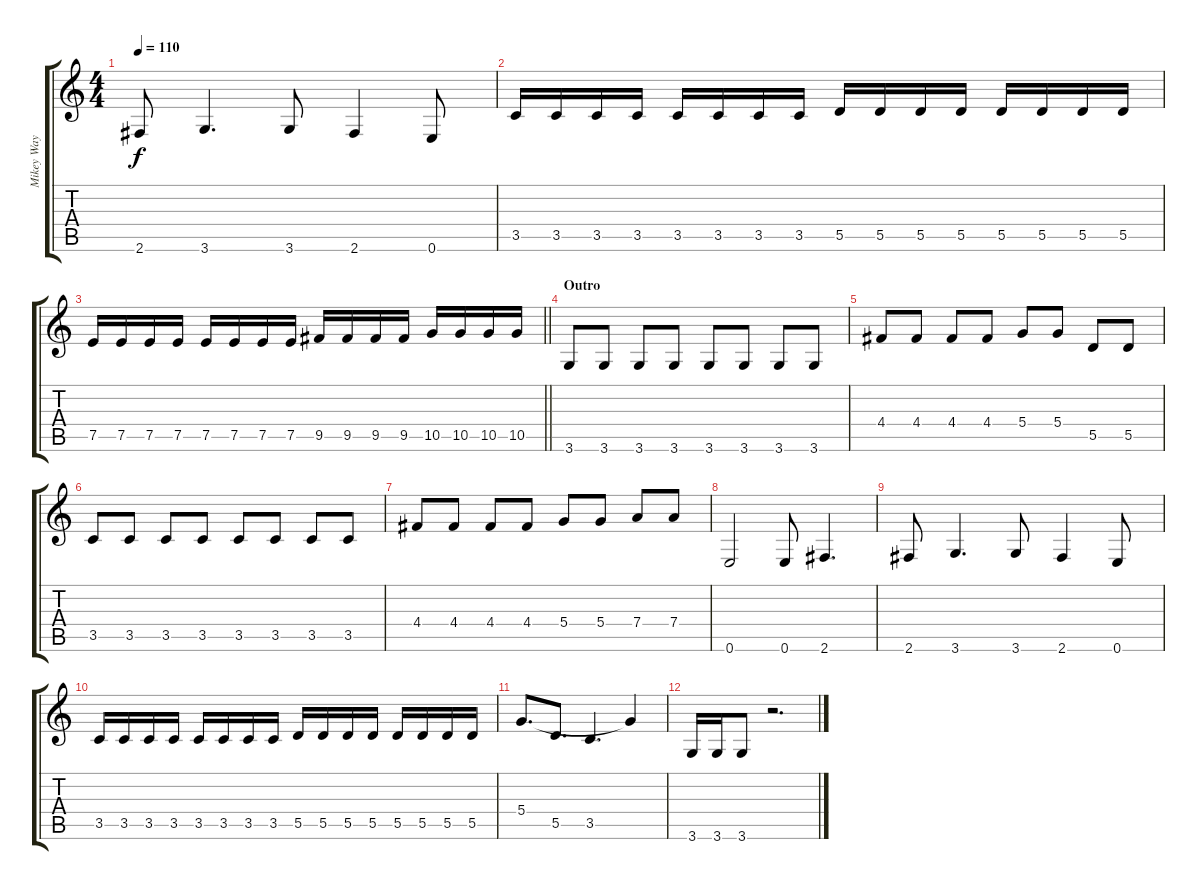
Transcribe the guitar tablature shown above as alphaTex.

\track ("Mikey Way" "Mikey Way") {instrument electricbassfinger}
\staff {score tabs}
\tuning (E4 B3 G3 D3 A2 E2) {hide}
\ts (4 4)
\tempo 110
\clef g2
\ks c
2.6.8{dy f} 3.6.4{d} 3.6.8 2.6.4 0.6.8 |
3.5.16 3.5.16 3.5.16 3.5.16 3.5.16 3.5.16 3.5.16 3.5.16 5.5.16 5.5.16 5.5.16 5.5.16 5.5.16 5.5.16 5.5.16 5.5.16 |
\barLineRight lightlight
7.5.16 7.5.16 7.5.16 7.5.16 7.5.16 7.5.16 7.5.16 7.5.16 9.5.16 9.5.16 9.5.16 9.5.16 10.5.16 10.5.16 10.5.16 10.5.16 |
\section ("" "Outro")
3.6.8 3.6.8 3.6.8 3.6.8 3.6.8 3.6.8 3.6.8 3.6.8 |
4.4.8 4.4.8 4.4.8 4.4.8 5.4.8 5.4.8 5.5.8 5.5.8 |
3.5.8 3.5.8 3.5.8 3.5.8 3.5.8 3.5.8 3.5.8 3.5.8 |
4.4.8 4.4.8 4.4.8 4.4.8 5.4.8 5.4.8 7.4.8 7.4.8 |
0.6.2 0.6.8 2.6.4{d} |
2.6.8 3.6.4{d} 3.6.8 2.6.4 0.6.8 |
3.5.16 3.5.16 3.5.16 3.5.16 3.5.16 3.5.16 3.5.16 3.5.16 5.5.16 5.5.16 5.5.16 5.5.16 5.5.16 5.5.16 5.5.16 5.5.16 |
5.4.8{d} 5.5.8{d} 3.5.4{d} 5.4{t}.4 |
3.6.16 3.6.16 3.6.8 r.2{d}
